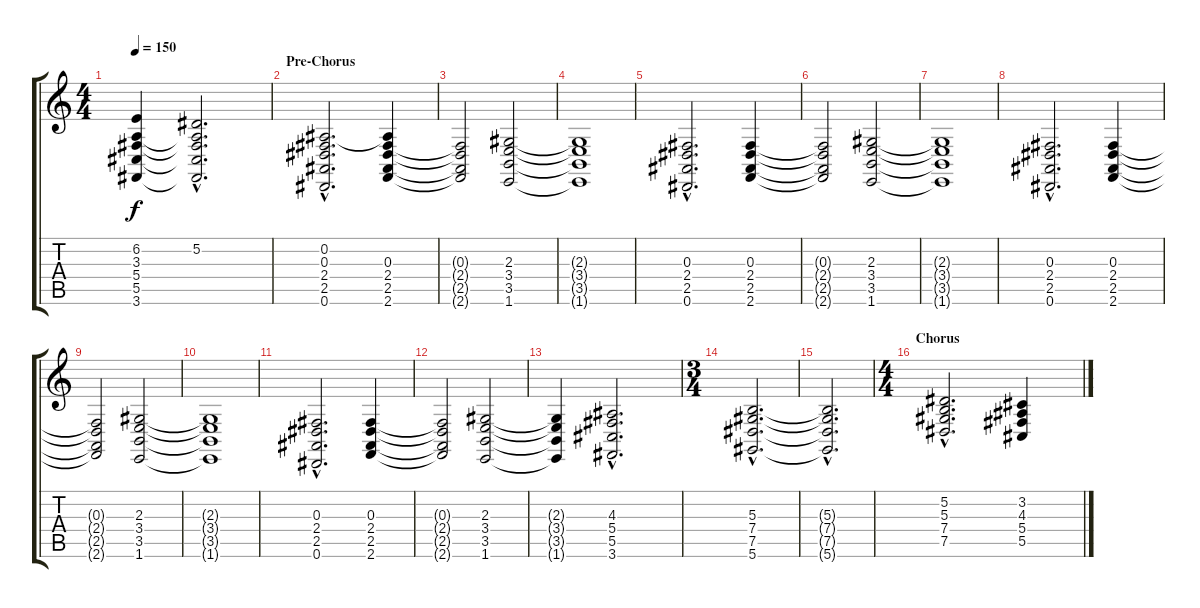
\track "" {instrument stringensemble1}
\staff {score tabs}
\tuning (Eb4 Bb3 Gb3 Db3 Ab2 Eb2) {hide}
\ts (4 4)
\tempo 150
\clef g2
\ks c
(6.2{t} 3.3{t} 5.4{t} 5.5{t} 3.6{t}).4{dy f} (5.2{hac} 3.3{hac t} 5.4{hac t} 5.5{hac t} 3.6{hac t}).2{d} |
\section ("" "Pre-Chorus")
(0.2{hac} 0.3{hac} 2.4{hac} 2.5{hac} 0.6{hac}).2{d} (0.2{t} 0.3 2.4 2.5 2.6).4 |
(0.3{t} 2.4{t} 2.5{t} 2.6{t}).2 (2.3 3.4 3.5 1.6).2 |
(2.3{t} 3.4{t} 3.5{t} 1.6{t}).1 |
(0.3{hac} 2.4{hac} 2.5{hac} 0.6{hac}).2{d} (0.3 2.4 2.5 2.6).4 |
(0.3{t} 2.4{t} 2.5{t} 2.6{t}).2 (2.3 3.4 3.5 1.6).2 |
(2.3{t} 3.4{t} 3.5{t} 1.6{t}).1 |
(0.3{hac} 2.4{hac} 2.5{hac} 0.6{hac}).2{d} (0.3 2.4 2.5 2.6).4 |
(0.3{t} 2.4{t} 2.5{t} 2.6{t}).2 (2.3 3.4 3.5 1.6).2 |
(2.3{t} 3.4{t} 3.5{t} 1.6{t}).1 |
(0.3{hac} 2.4{hac} 2.5{hac} 0.6{hac}).2{d} (0.3 2.4 2.5 2.6).4 |
(0.3{t} 2.4{t} 2.5{t} 2.6{t}).2 (2.3 3.4 3.5 1.6).2 |
(2.3{t} 3.4{t} 3.5{t} 1.6{t}).4 (4.3{hac} 5.4{hac} 5.5{hac} 3.6{hac}).2{d} |
\ts (3 4)
(5.3{hac} 7.4{hac} 7.5{hac} 5.6{hac}).2{d} |
(5.3{hac t} 7.4{hac t} 7.5{hac t} 5.6{hac t}).2{d} |
\ts (4 4)
\section ("" "Chorus")
(5.2{hac} 5.3{hac} 7.4{hac} 7.5{hac}).2{d} (3.2 4.3 5.4 5.5).4
